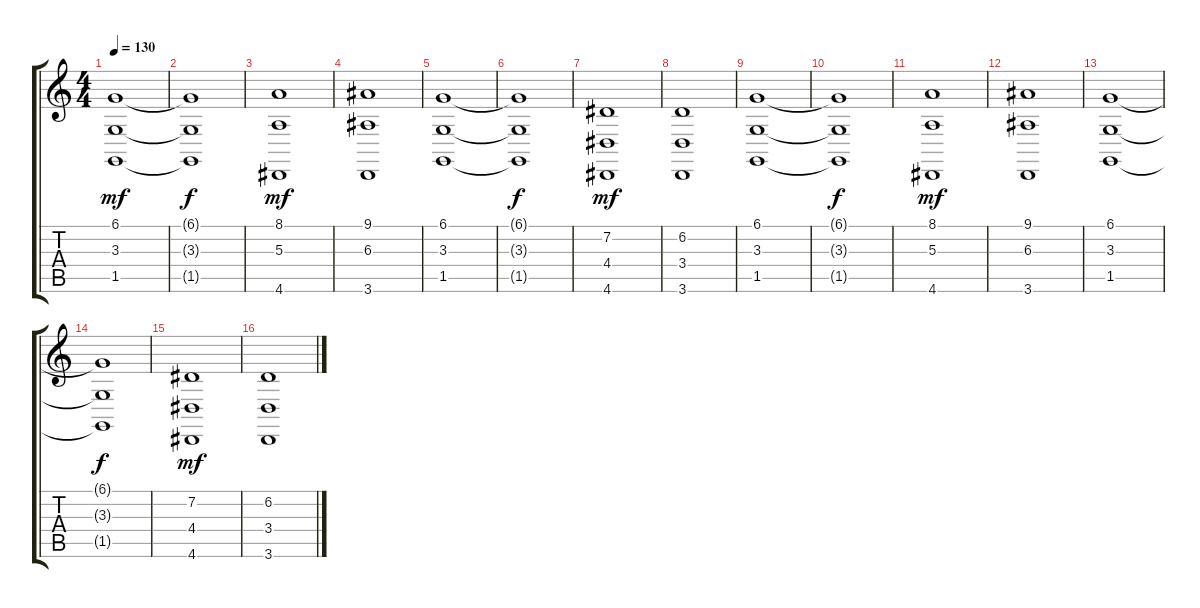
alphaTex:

\track "" {instrument synthstrings1}
\staff {score tabs}
\tuning (Db4 Ab3 E3 B2 Gb2 B1) {hide}
\ts (4 4)
\tempo 130
\clef g2
\ks c
(6.1 3.3 1.5).1{dy mf} |
(6.1{t} 3.3{t} 1.5{t}).1{dy f} |
(8.1 5.3 4.6).1{dy mf} |
(9.1 6.3 3.6).1 |
(6.1 3.3 1.5).1 |
(6.1{t} 3.3{t} 1.5{t}).1{dy f} |
(7.2 4.4 4.6).1{dy mf} |
(6.2 3.4 3.6).1 |
(6.1 3.3 1.5).1 |
(6.1{t} 3.3{t} 1.5{t}).1{dy f} |
(8.1 5.3 4.6).1{dy mf} |
(9.1 6.3 3.6).1 |
(6.1 3.3 1.5).1 |
(6.1{t} 3.3{t} 1.5{t}).1{dy f} |
(7.2 4.4 4.6).1{dy mf} |
(6.2 3.4 3.6).1
